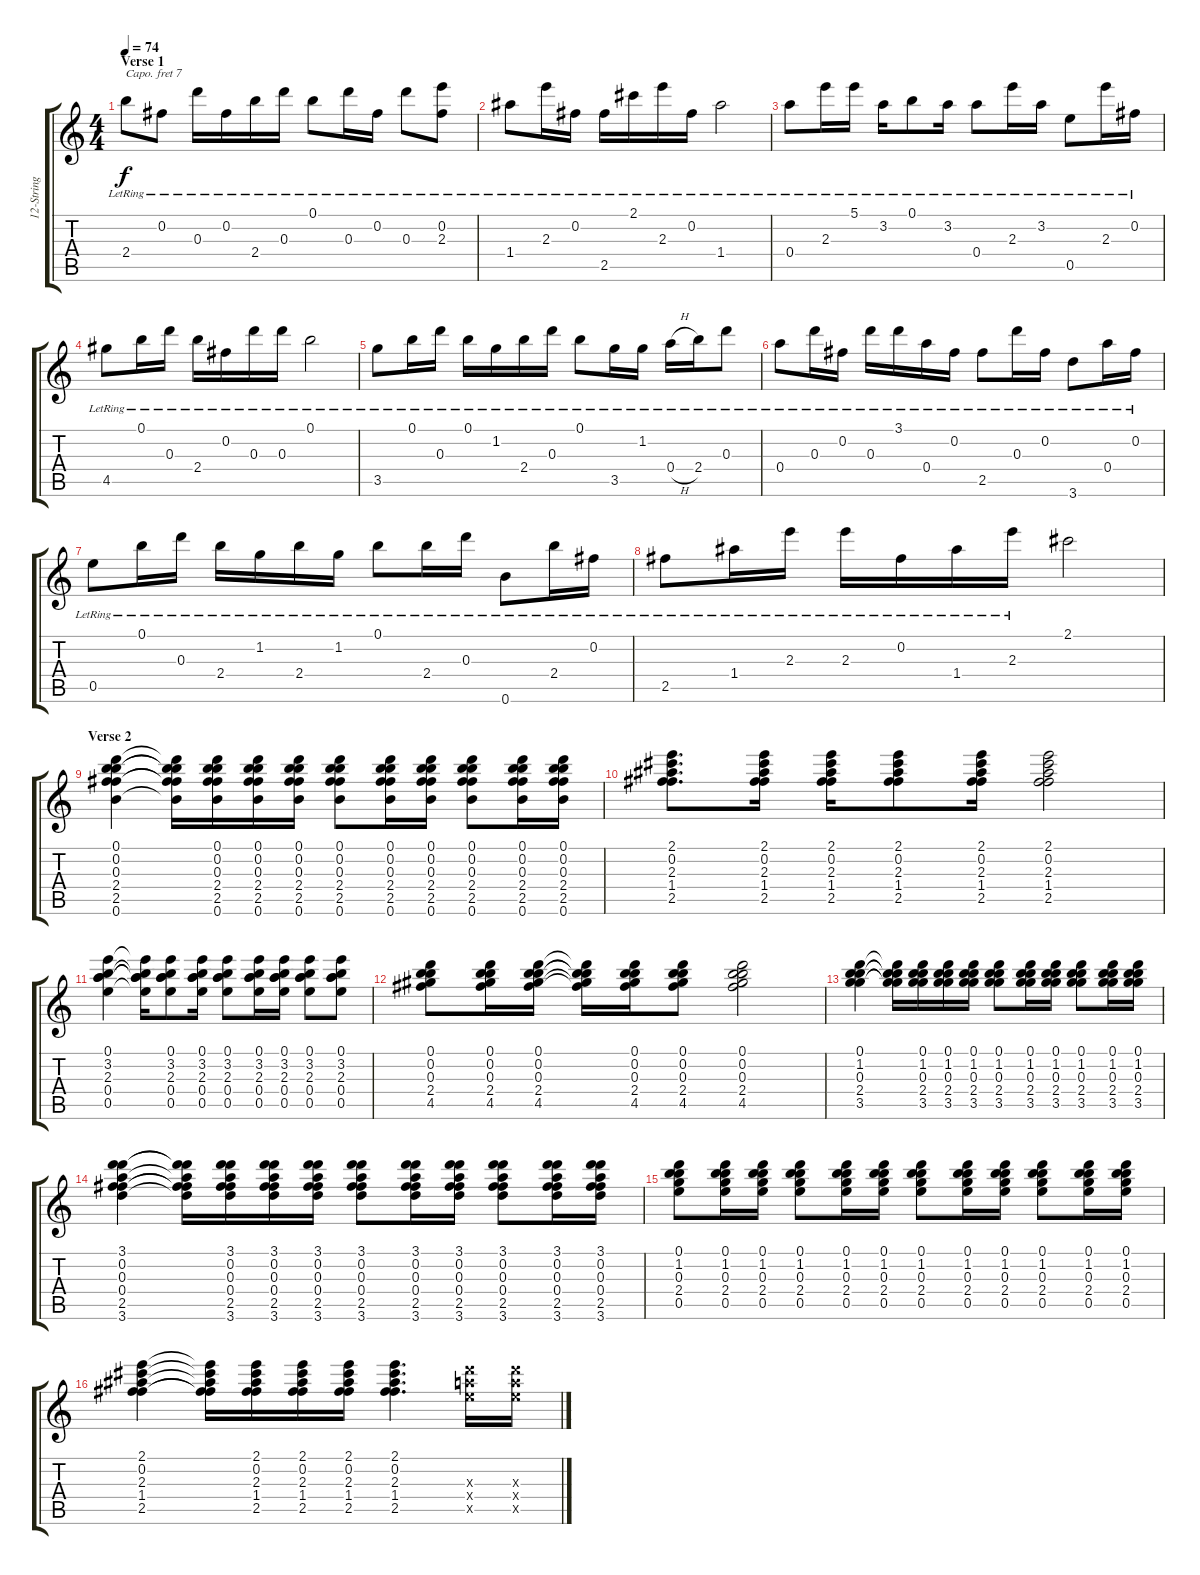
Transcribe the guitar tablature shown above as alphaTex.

\track ("12-String FX" "12-String ") {instrument electricguitarclean}
\staff {score tabs}
\capo 7
\tuning (E4 B3 G4 D4 A3 E3) {hide}
\ts (4 4)
\section ("" "Verse 1")
\tempo 74
\clef g2
\ks c
2.4{lr}.8{dy f} 0.2{lr}.8 0.3{lr}.16 0.2{lr}.16 2.4{lr}.16 0.3{lr}.16 0.1{lr}.8 0.3{lr}.16 0.2{lr}.16 0.3{lr}.8 (0.2{lr} 2.3{lr}).8 |
1.4{lr}.8 2.3{lr}.16 0.2{lr}.16 2.5{lr}.16 2.1{lr}.16 2.3{lr}.16 0.2{lr}.16 1.4{lr}.2 |
0.4{lr}.8 2.3{lr}.16 5.1{lr}.16 3.2{lr}.16 0.1{lr}.8 3.2{lr}.16 0.4{lr}.8 2.3{lr}.16 3.2{lr}.16 0.5{lr}.8 2.3{lr}.16 0.2{lr}.16 |
4.5{lr}.8 0.1{lr}.16 0.3{lr}.16 2.4{lr}.16 0.2{lr}.16 0.3{lr}.16 0.3{lr}.16 0.1{lr}.2 |
3.5{lr}.8 0.1{lr}.16 0.3{lr}.16 0.1{lr}.16 1.2{lr}.16 2.4{lr}.16 0.3{lr}.16 0.1{lr}.8 3.5{lr}.16 1.2{lr}.16 0.4{h lr}.16 2.4{lr}.16 0.3{lr}.8 |
0.4{lr}.8 0.3{lr}.16 0.2{lr}.16 0.3{lr}.16 3.1{lr}.16 0.4{lr}.16 0.2{lr}.16 2.5{lr}.8 0.3{lr}.16 0.2{lr}.16 3.6{lr}.8 0.4{lr}.16 0.2{lr}.16 |
0.5{lr}.8 0.1{lr}.16 0.3{lr}.16 2.4{lr}.16 1.2{lr}.16 2.4{lr}.16 1.2{lr}.16 0.1{lr}.8 2.4{lr}.16 0.3{lr}.16 0.6{lr}.8 2.4{lr}.16 0.2{lr}.16 |
2.5{lr}.8 1.4{lr}.16 2.3{lr}.16 2.3{lr}.16 0.2{lr}.16 1.4{lr}.16 2.3{lr}.16 2.1.2 |
\section ("" "Verse 2")
(0.1 0.2 0.3 2.4 2.5 0.6).4 (0.1{t} 0.2{t} 0.3{t} 2.4{t} 2.5{t} 0.6{t}).16 (0.1 0.2 0.3 2.4 2.5 0.6).16 (0.1 0.2 0.3 2.4 2.5 0.6).16 (0.1 0.2 0.3 2.4 2.5 0.6).16 (0.1 0.2 0.3 2.4 2.5 0.6).8 (0.1 0.2 0.3 2.4 2.5 0.6).16 (0.1 0.2 0.3 2.4 2.5 0.6).16 (0.1 0.2 0.3 2.4 2.5 0.6).8 (0.1 0.2 0.3 2.4 2.5 0.6).16 (0.1 0.2 0.3 2.4 2.5 0.6).16 |
(2.1 0.2 2.3 1.4 2.5).8{d} (2.1 0.2 2.3 1.4 2.5).16 (2.1 0.2 2.3 1.4 2.5).16 (2.1 0.2 2.3 1.4 2.5).8 (2.1 0.2 2.3 1.4 2.5).16 (2.1 0.2 2.3 1.4 2.5).2 |
(0.1 3.2 2.3 0.4 0.5).4 (0.1{t} 3.2{t} 2.3{t} 0.4{t} 0.5{t}).16 (0.1 3.2 2.3 0.4 0.5).8 (0.1 3.2 2.3 0.4 0.5).16 (0.1 3.2 2.3 0.4 0.5).8 (0.1 3.2 2.3 0.4 0.5).16 (0.1 3.2 2.3 0.4 0.5).16 (0.1 3.2 2.3 0.4 0.5).8 (0.1 3.2 2.3 0.4 0.5).8 |
(0.1 0.2 0.3 2.4 4.5).8 (0.1 0.2 0.3 2.4 4.5).16 (0.1 0.2 0.3 2.4 4.5).16 (0.1{t} 0.2{t} 0.3{t} 2.4{t} 4.5{t}).16 (0.1 0.2 0.3 2.4 4.5).16 (0.1 0.2 0.3 2.4 4.5).8 (0.1 0.2 0.3 2.4 4.5).2 |
(0.1 1.2 0.3 2.4 3.5).4 (0.1{t} 1.2{t} 0.3{t} 2.4{t} 3.5{t}).16 (0.1 1.2 0.3 2.4 3.5).16 (0.1 1.2 0.3 2.4 3.5).16 (0.1 1.2 0.3 2.4 3.5).16 (0.1 1.2 0.3 2.4 3.5).8 (0.1 1.2 0.3 2.4 3.5).16 (0.1 1.2 0.3 2.4 3.5).16 (0.1 1.2 0.3 2.4 3.5).8 (0.1 1.2 0.3 2.4 3.5).16 (0.1 1.2 0.3 2.4 3.5).16 |
(3.1 0.2 0.3 0.4 2.5 3.6).4 (3.1{t} 0.2{t} 0.3{t} 0.4{t} 2.5{t} 3.6{t}).16 (3.1 0.2 0.3 0.4 2.5 3.6).16 (3.1 0.2 0.3 0.4 2.5 3.6).16 (3.1 0.2 0.3 0.4 2.5 3.6).16 (3.1 0.2 0.3 0.4 2.5 3.6).8 (3.1 0.2 0.3 0.4 2.5 3.6).16 (3.1 0.2 0.3 0.4 2.5 3.6).16 (3.1 0.2 0.3 0.4 2.5 3.6).8 (3.1 0.2 0.3 0.4 2.5 3.6).16 (3.1 0.2 0.3 0.4 2.5 3.6).16 |
(0.1 1.2 0.3 2.4 0.5).8 (0.1 1.2 0.3 2.4 0.5).16 (0.1 1.2 0.3 2.4 0.5).16 (0.1 1.2 0.3 2.4 0.5).8 (0.1 1.2 0.3 2.4 0.5).16 (0.1 1.2 0.3 2.4 0.5).16 (0.1 1.2 0.3 2.4 0.5).8 (0.1 1.2 0.3 2.4 0.5).16 (0.1 1.2 0.3 2.4 0.5).16 (0.1 1.2 0.3 2.4 0.5).8 (0.1 1.2 0.3 2.4 0.5).16 (0.1 1.2 0.3 2.4 0.5).16 |
(2.1 0.2 2.3 1.4 2.5).4 (2.1{t} 0.2{t} 2.3{t} 1.4{t} 2.5{t}).16 (2.1 0.2 2.3 1.4 2.5).16 (2.1 0.2 2.3 1.4 2.5).16 (2.1 0.2 2.3 1.4 2.5).16 (2.1 0.2 2.3 1.4 2.5).4{d} (0.3{x} 0.4{x} 0.5{x}).16 (0.3{x} 0.4{x} 0.5{x}).16
